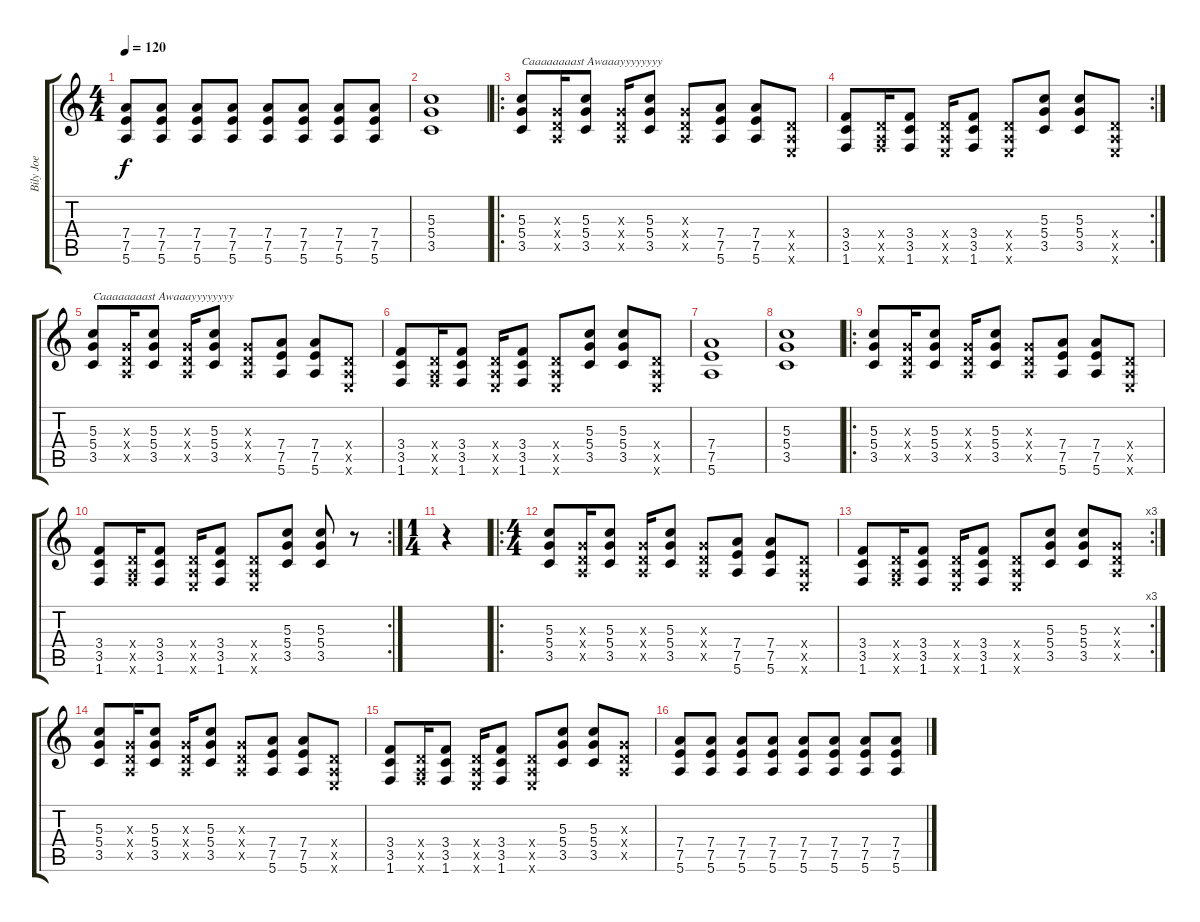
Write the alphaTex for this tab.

\track ("Bily Joe" "Bily Joe") {instrument overdrivenguitar}
\staff {score tabs}
\tuning (E4 B3 G3 D3 A2 E2) {hide}
\ts (4 4)
\tempo 120
\clef g2
\ks c
(7.4 7.5 5.6).8{dy f} (7.4 7.5 5.6).8 (7.4 7.5 5.6).8 (7.4 7.5 5.6).8 (7.4 7.5 5.6).8 (7.4 7.5 5.6).8 (7.4 7.5 5.6).8 (7.4 7.5 5.6).8 |
(5.3 5.4 3.5).1 |
\ro
(5.3 5.4 3.5).8{txt "Caaaaaaaast Awaaayyyyyyyy"} (0.3{x} 0.4{x} 0.5{x}).16 (5.3 5.4 3.5).8 (0.3{x} 0.4{x} 0.5{x}).16 (5.3 5.4 3.5).8 (0.3{x} 0.4{x} 0.5{x}).8 (7.4 7.5 5.6).8 (7.4 7.5 5.6).8 (0.4{x} 0.5{x} 0.6{x}).8 |
\rc 2
(3.4 3.5 1.6).8 (0.4{x} 0.5{x} 1.6{x}).16 (3.4 3.5 1.6).8 (0.4{x} 0.5{x} 0.6{x}).16 (3.4 3.5 1.6).8 (0.4{x} 0.5{x} 0.6{x}).8 (5.3 5.4 3.5).8 (5.3 5.4 3.5).8 (0.4{x} 0.5{x} 0.6{x}).8 |
(5.3 5.4 3.5).8{txt "Caaaaaaaast Awaaayyyyyyyy"} (0.3{x} 0.4{x} 0.5{x}).16 (5.3 5.4 3.5).8 (0.3{x} 0.4{x} 0.5{x}).16 (5.3 5.4 3.5).8 (0.3{x} 0.4{x} 0.5{x}).8 (7.4 7.5 5.6).8 (7.4 7.5 5.6).8 (0.4{x} 0.5{x} 0.6{x}).8 |
(3.4 3.5 1.6).8 (0.4{x} 0.5{x} 1.6{x}).16 (3.4 3.5 1.6).8 (0.4{x} 0.5{x} 0.6{x}).16 (3.4 3.5 1.6).8 (0.4{x} 0.5{x} 0.6{x}).8 (5.3 5.4 3.5).8 (5.3 5.4 3.5).8 (0.4{x} 0.5{x} 0.6{x}).8 |
(7.4 7.5 5.6).1 |
(5.3 5.4 3.5).1 |
\ro
(5.3 5.4 3.5).8 (0.3{x} 0.4{x} 0.5{x}).16 (5.3 5.4 3.5).8 (0.3{x} 0.4{x} 0.5{x}).16 (5.3 5.4 3.5).8 (0.3{x} 0.4{x} 0.5{x}).8 (7.4 7.5 5.6).8 (7.4 7.5 5.6).8 (0.4{x} 0.5{x} 0.6{x}).8 |
\rc 2
(3.4 3.5 1.6).8 (0.4{x} 0.5{x} 1.6{x}).16 (3.4 3.5 1.6).8 (0.4{x} 0.5{x} 0.6{x}).16 (3.4 3.5 1.6).8 (0.4{x} 0.5{x} 0.6{x}).8 (5.3 5.4 3.5).8 (5.3 5.4 3.5).8 r.8 |
\ts (1 4)
r.4 |
\ro
\ts (4 4)
(5.3 5.4 3.5).8 (0.3{x} 0.4{x} 0.5{x}).16 (5.3 5.4 3.5).8 (0.3{x} 0.4{x} 0.5{x}).16 (5.3 5.4 3.5).8 (0.3{x} 0.4{x} 0.5{x}).8 (7.4 7.5 5.6).8 (7.4 7.5 5.6).8 (0.4{x} 0.5{x} 0.6{x}).8 |
\rc 3
(3.4 3.5 1.6).8 (0.4{x} 0.5{x} 1.6{x}).16 (3.4 3.5 1.6).8 (0.4{x} 0.5{x} 0.6{x}).16 (3.4 3.5 1.6).8 (0.4{x} 0.5{x} 0.6{x}).8 (5.3 5.4 3.5).8 (5.3 5.4 3.5).8 (0.3{x} 0.4{x} 0.5{x}).8 |
(5.3 5.4 3.5).8 (0.3{x} 0.4{x} 0.5{x}).16 (5.3 5.4 3.5).8 (0.3{x} 0.4{x} 0.5{x}).16 (5.3 5.4 3.5).8 (0.3{x} 0.4{x} 0.5{x}).8 (7.4 7.5 5.6).8 (7.4 7.5 5.6).8 (0.4{x} 0.5{x} 0.6{x}).8 |
(3.4 3.5 1.6).8 (0.4{x} 0.5{x} 1.6{x}).16 (3.4 3.5 1.6).8 (0.4{x} 0.5{x} 0.6{x}).16 (3.4 3.5 1.6).8 (0.4{x} 0.5{x} 0.6{x}).8 (5.3 5.4 3.5).8 (5.3 5.4 3.5).8 (0.3{x} 0.4{x} 0.5{x}).8 |
(7.4 7.5 5.6).8 (7.4 7.5 5.6).8 (7.4 7.5 5.6).8 (7.4 7.5 5.6).8 (7.4 7.5 5.6).8 (7.4 7.5 5.6).8 (7.4 7.5 5.6).8 (7.4 7.5 5.6).8
